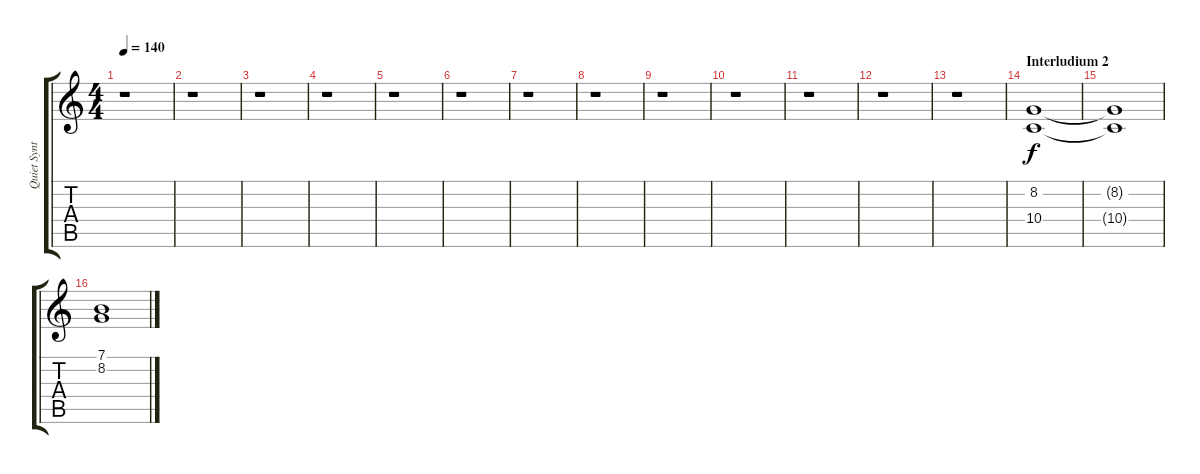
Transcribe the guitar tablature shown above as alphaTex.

\track ("Quiet Synth" "Quiet Synt") {instrument stringensemble1}
\staff {score tabs}
\tuning (E4 B3 G3 D3 A2 E2) {hide}
\ts (4 4)
\tempo 140
\clef g2
\ks c
r.1{dy f} |
r.1 |
r.1 |
r.1 |
r.1 |
r.1 |
r.1 |
r.1 |
r.1 |
r.1 |
r.1 |
r.1 |
r.1 |
\section ("" "Interludium 2")
(8.2 10.4).1 |
(8.2{t} 10.4{t}).1 |
(7.1 8.2).1
